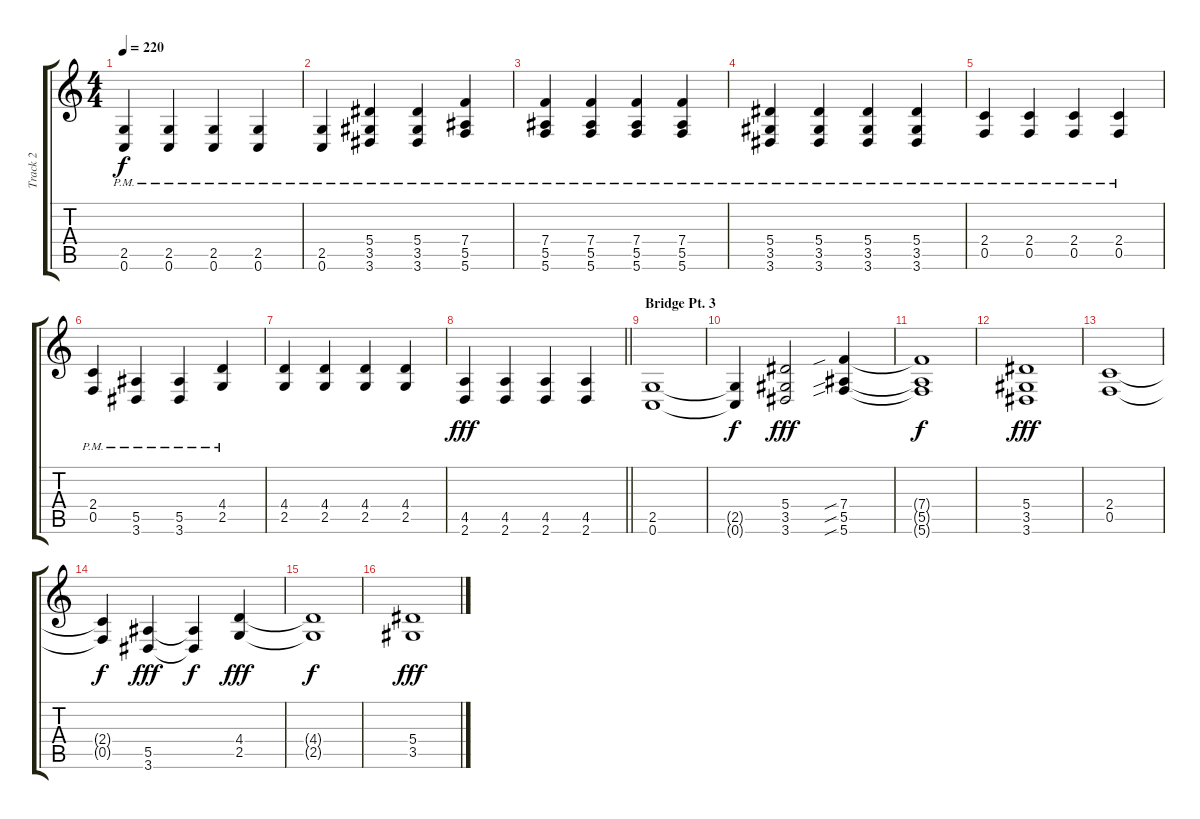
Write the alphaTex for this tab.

\track ("Track 2" "Track 2") {instrument distortionguitar}
\staff {score tabs}
\tuning (C4 G3 Eb3 Bb2 F2 C2) {hide}
\ts (4 4)
\tempo 220
\clef g2
\ks c
(2.5{pm} 0.6{pm}).4{dy f} (2.5{pm} 0.6{pm}).4 (2.5{pm} 0.6{pm}).4 (2.5{pm} 0.6{pm}).4 |
(2.5{pm} 0.6{pm}).4 (5.4{pm} 3.5{pm} 3.6{pm}).4 (5.4{pm} 3.5{pm} 3.6{pm}).4 (7.4{pm} 5.5{pm} 5.6{pm}).4 |
(7.4{pm} 5.5{pm} 5.6{pm}).4 (7.4{pm} 5.5{pm} 5.6{pm}).4 (7.4{pm} 5.5{pm} 5.6{pm}).4 (7.4{pm} 5.5{pm} 5.6{pm}).4 |
(5.4{pm} 3.5{pm} 3.6{pm}).4 (5.4{pm} 3.5{pm} 3.6{pm}).4 (5.4{pm} 3.5{pm} 3.6{pm}).4 (5.4{pm} 3.5{pm} 3.6{pm}).4 |
(2.4{pm} 0.5{pm}).4 (2.4{pm} 0.5{pm}).4 (2.4{pm} 0.5{pm}).4 (2.4{pm} 0.5{pm}).4 |
(2.4{pm} 0.5{pm}).4 (5.5{pm} 3.6{pm}).4 (5.5{pm} 3.6{pm}).4 (4.4{pm} 2.5{pm}).4 |
(4.4 2.5).4 (4.4 2.5).4 (4.4 2.5).4 (4.4 2.5).4 |
\barLineRight lightlight
(4.5 2.6).4{dy fff} (4.5 2.6).4 (4.5 2.6).4 (4.5 2.6).4 |
\section ("" "Bridge Pt. 3")
(2.5 0.6).1 |
(2.5{t} 0.6{t}).4{dy f} (5.4 3.5 3.6).2{dy fff} (7.4{sib} 5.5{sib} 5.6{sib}).4 |
(7.4{t} 5.5{t} 5.6{t}).1{dy f} |
(5.4 3.5 3.6).1{dy fff} |
(2.4 0.5).1 |
(2.4{t} 0.5{t}).4{dy f} (5.5 3.6).4{dy fff} (5.5{t} 3.6{t}).4{dy f} (4.4 2.5).4{dy fff} |
(4.4{t} 2.5{t}).1{dy f} |
(5.4 3.5).1{dy fff}
